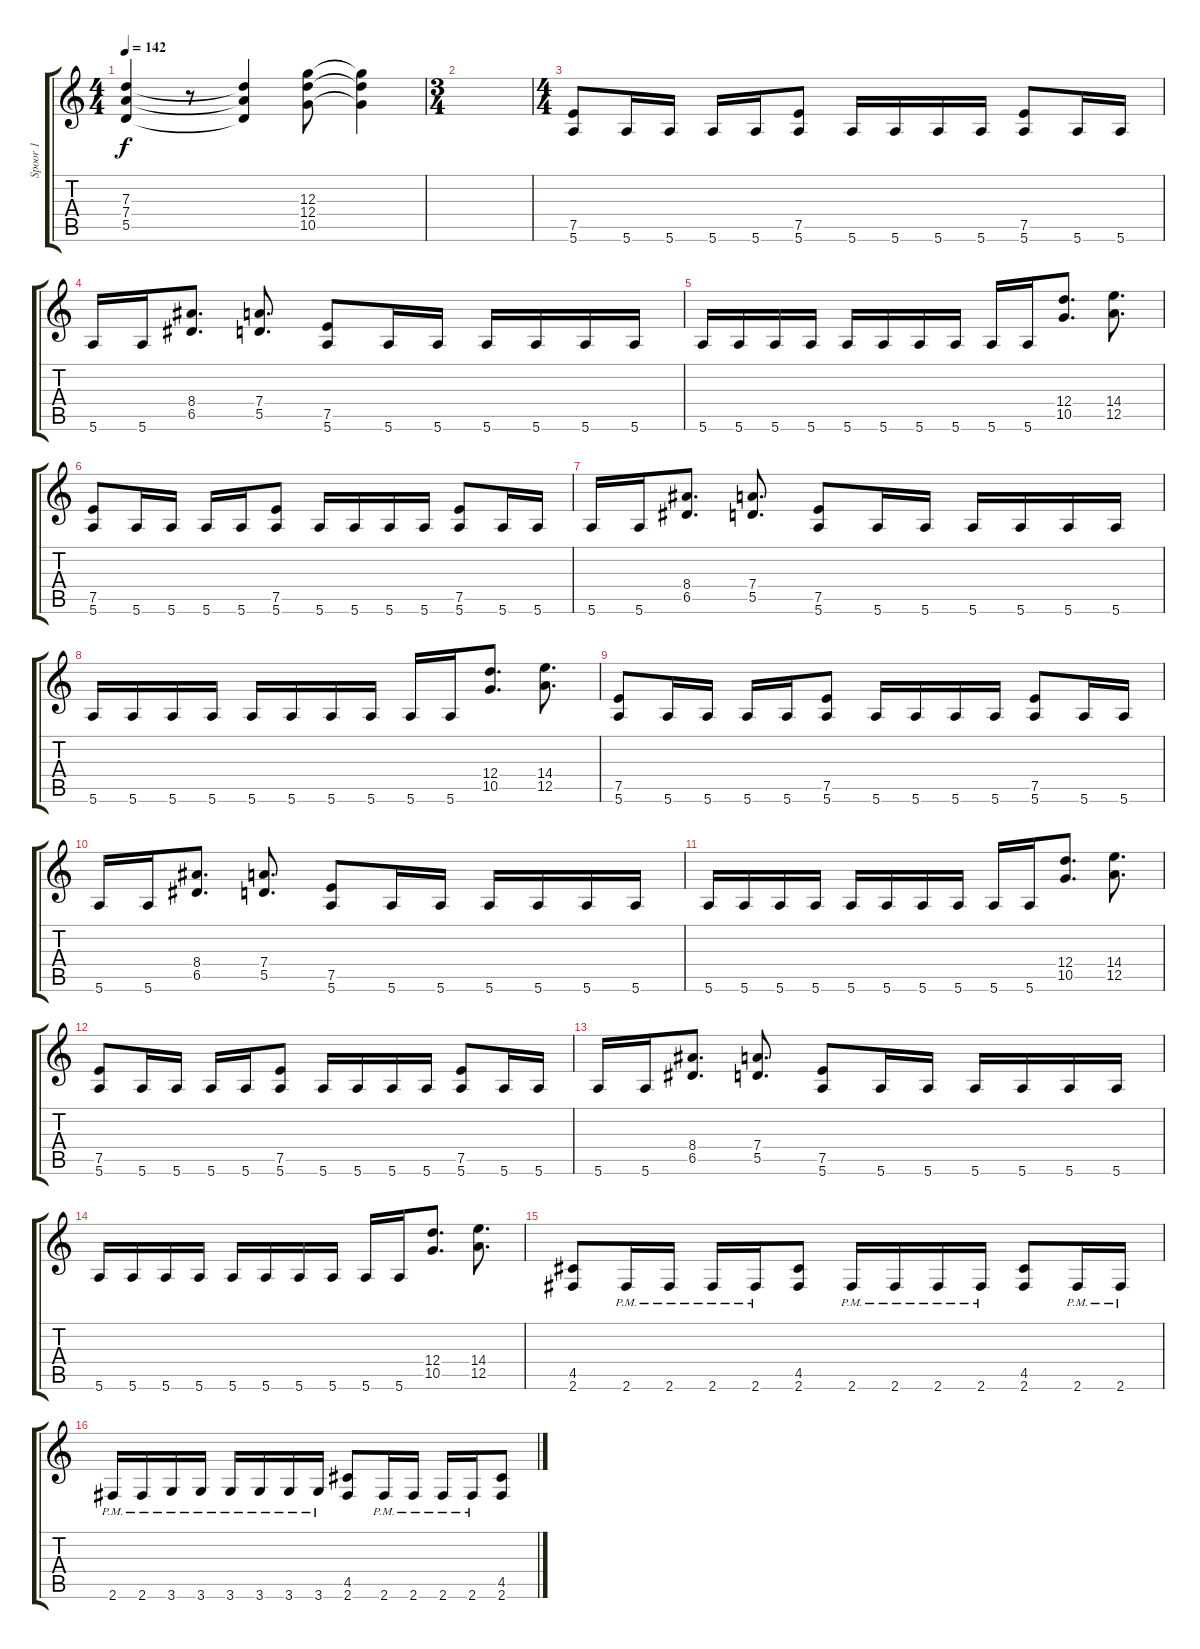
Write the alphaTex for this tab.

\track ("Spoor 1" "Spoor 1") {instrument distortionguitar}
\staff {score tabs}
\tuning (E4 B3 G3 D3 A2 E2) {hide}
\ts (4 4)
\tempo 142
\clef g2
\ks c
(7.3{t} 7.4{t} 5.5{t}).4{dy f} r.8 (7.3{t} 7.4{t} 5.5{t}).4 (12.3 12.4 10.5).8 (12.3{t} 12.4{t} 10.5{t}).4 |
\ts (3 4)
|
\ts (4 4)
(7.5 5.6).8 5.6.16 5.6.16 5.6.16 5.6.16 (7.5 5.6).8 5.6.16 5.6.16 5.6.16 5.6.16 (7.5 5.6).8 5.6.16 5.6.16 |
5.6.16 5.6.16 (8.4 6.5).8{d} (7.4 5.5).8{d} (7.5 5.6).8 5.6.16 5.6.16 5.6.16 5.6.16 5.6.16 5.6.16 |
5.6.16 5.6.16 5.6.16 5.6.16 5.6.16 5.6.16 5.6.16 5.6.16 5.6.16 5.6.16 (12.4 10.5).8{d} (14.4 12.5).8{d} |
(7.5 5.6).8 5.6.16 5.6.16 5.6.16 5.6.16 (7.5 5.6).8 5.6.16 5.6.16 5.6.16 5.6.16 (7.5 5.6).8 5.6.16 5.6.16 |
5.6.16 5.6.16 (8.4 6.5).8{d} (7.4 5.5).8{d} (7.5 5.6).8 5.6.16 5.6.16 5.6.16 5.6.16 5.6.16 5.6.16 |
5.6.16 5.6.16 5.6.16 5.6.16 5.6.16 5.6.16 5.6.16 5.6.16 5.6.16 5.6.16 (12.4 10.5).8{d} (14.4 12.5).8{d} |
(7.5 5.6).8 5.6.16 5.6.16 5.6.16 5.6.16 (7.5 5.6).8 5.6.16 5.6.16 5.6.16 5.6.16 (7.5 5.6).8 5.6.16 5.6.16 |
5.6.16 5.6.16 (8.4 6.5).8{d} (7.4 5.5).8{d} (7.5 5.6).8 5.6.16 5.6.16 5.6.16 5.6.16 5.6.16 5.6.16 |
5.6.16 5.6.16 5.6.16 5.6.16 5.6.16 5.6.16 5.6.16 5.6.16 5.6.16 5.6.16 (12.4 10.5).8{d} (14.4 12.5).8{d} |
(7.5 5.6).8 5.6.16 5.6.16 5.6.16 5.6.16 (7.5 5.6).8 5.6.16 5.6.16 5.6.16 5.6.16 (7.5 5.6).8 5.6.16 5.6.16 |
5.6.16 5.6.16 (8.4 6.5).8{d} (7.4 5.5).8{d} (7.5 5.6).8 5.6.16 5.6.16 5.6.16 5.6.16 5.6.16 5.6.16 |
5.6.16 5.6.16 5.6.16 5.6.16 5.6.16 5.6.16 5.6.16 5.6.16 5.6.16 5.6.16 (12.4 10.5).8{d} (14.4 12.5).8{d} |
(4.5 2.6).8 2.6{pm}.16 2.6{pm}.16 2.6{pm}.16 2.6{pm}.16 (4.5 2.6).8 2.6{pm}.16 2.6{pm}.16 2.6{pm}.16 2.6{pm}.16 (4.5 2.6).8 2.6{pm}.16 2.6{pm}.16 |
2.6{pm}.16 2.6{pm}.16 3.6{pm}.16 3.6{pm}.16 3.6{pm}.16 3.6{pm}.16 3.6{pm}.16 3.6{pm}.16 (4.5 2.6).8 2.6{pm}.16 2.6{pm}.16 2.6{pm}.16 2.6{pm}.16 (4.5 2.6).8
